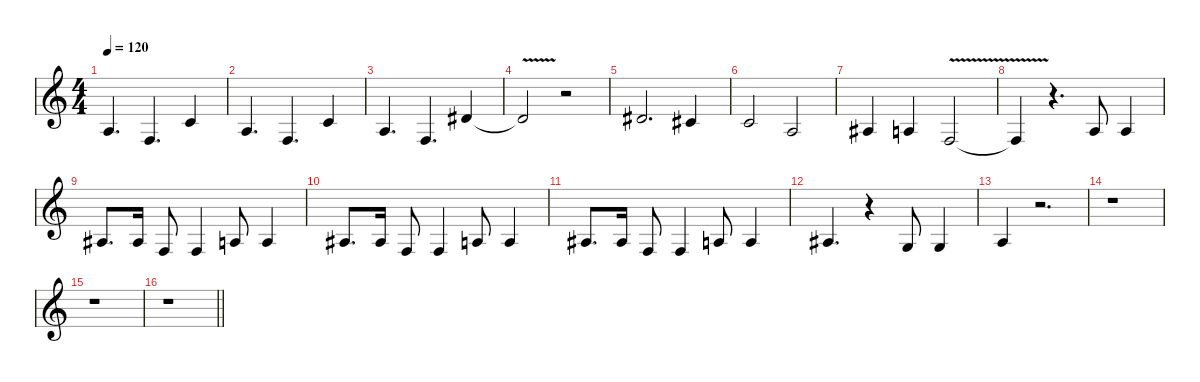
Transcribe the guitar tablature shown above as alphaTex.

\defaultSystemsLayout 4
\hideDynamics
\bracketExtendMode nobrackets
\singleTrackTrackNamePolicy hidden
\multiTrackTrackNamePolicy hidden
\firstSystemTrackNameMode fullname
\firstSystemTrackNameOrientation horizontal
\otherSystemsTrackNameOrientation horizontal
\track ("VOICE" "clar.") {defaultSystemsLayout 4 instrument clarinet}
\staff {score}
\tuning (E4 B3 G3 D3 A2 E2)
\ts (4 4)
\tempo 120
\clef g2
\ks c
2.3.4{d dy f beam Up} 3.4.4{d beam Up} 5.3.4{beam Up} |
2.3.4{d beam Up} 3.4.4{d beam Up} 5.3.4{beam Up} |
2.3.4{d beam Up} 3.4.4{d beam Up} 4.2{acc #}.4{beam Up} |
4.2{v t acc #}.2{beam Up} r.2{beam Up} |
4.2{acc #}.2{d beam Up} 2.2{acc #}.4{beam Up} |
5.3.2{beam Up} 2.3.2{beam Up} |
3.3{acc #}.4{beam Up} 2.3.4{beam Up} 3.4{v}.2{beam Up} |
3.4{v t}.4{beam Up} r.4{d beam Up} 2.3.8{beam Up} 2.3.4{beam Up} |
3.3{acc #}.8{d beam Up} 3.3{acc #}.16{beam Up} 3.4.8{beam Up} 3.4.4{beam Up} 2.3.8{beam Up} 2.3.4{beam Up} |
3.3{acc #}.8{d beam Up} 3.3{acc #}.16{beam Up} 3.4.8{beam Up} 3.4.4{beam Up} 2.3.8{beam Up} 2.3.4{beam Up} |
3.3{acc #}.8{d beam Up} 3.3{acc #}.16{beam Up} 3.4.8{beam Up} 3.4.4{beam Up} 2.3.8{beam Up} 2.3.4{beam Up} |
3.3{acc #}.4{d beam Up} r.4{beam Up} 5.4.8{beam Up} 5.4.4{beam Up} |
7.4.4{beam Up} r.2{d beam Up} |
r.1{beam Down} |
r.1{beam Down} |
\barLineRight lightlight
r.1{beam Down}
